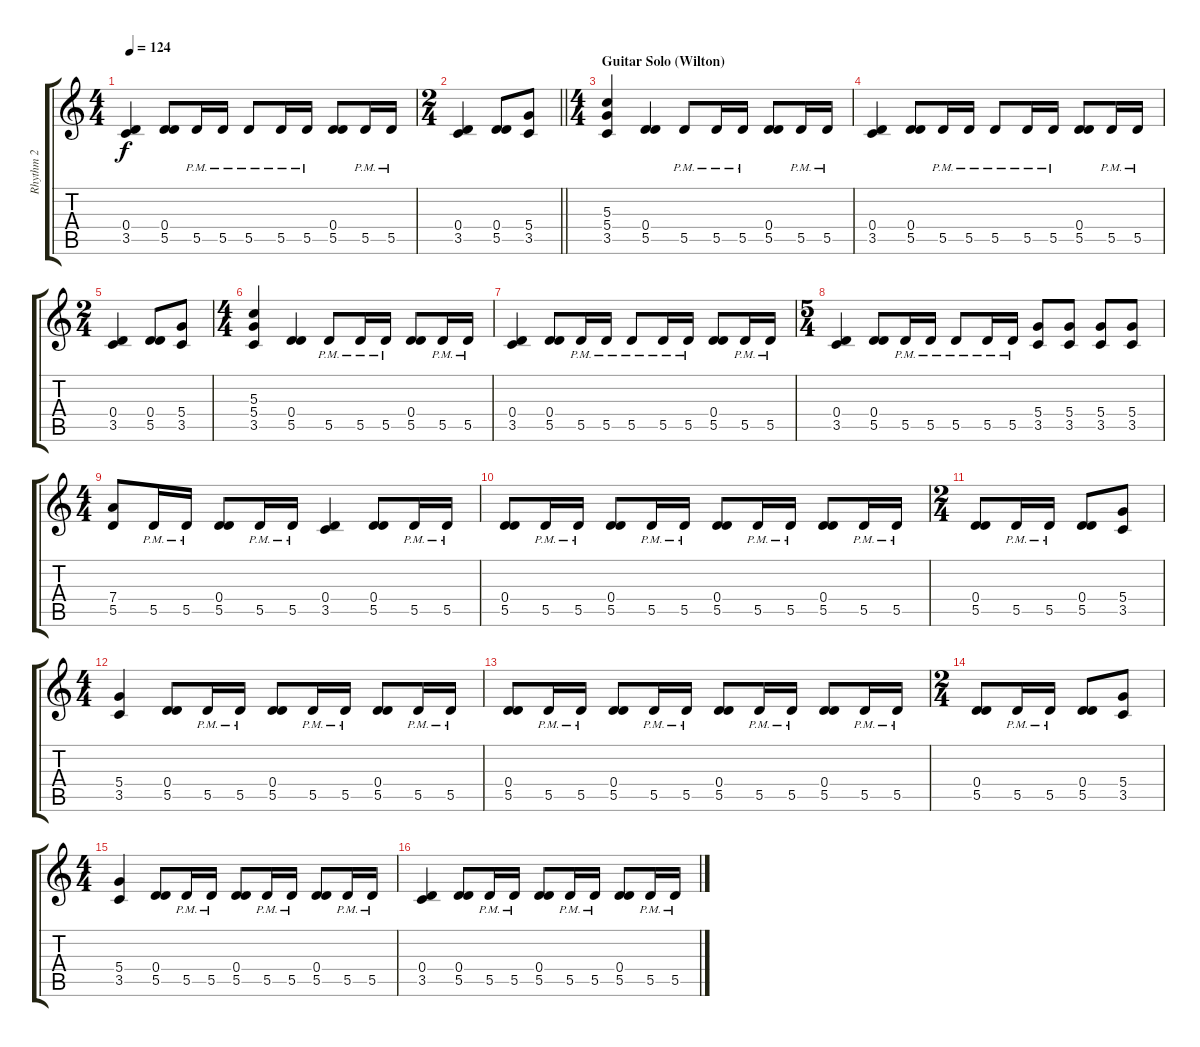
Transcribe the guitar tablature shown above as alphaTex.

\track ("Rhythm 2" "Rhythm 2") {instrument distortionguitar}
\staff {score tabs}
\tuning (E4 B3 G3 D3 A2 E2) {hide}
\ts (4 4)
\tempo 124
\clef g2
\ks c
(0.4 3.5).4{dy f} (0.4 5.5).8 5.5{pm}.16 5.5{pm}.16 5.5{pm}.8 5.5{pm}.16 5.5{pm}.16 (0.4 5.5).8 5.5{pm}.16 5.5{pm}.16 |
\ts (2 4)
\barLineRight lightlight
(0.4 3.5).4 (0.4 5.5).8 (5.4 3.5).8 |
\ts (4 4)
\section ("" "Guitar Solo (Wilton)")
(5.3 5.4 3.5).4 (0.4 5.5).4 5.5{pm}.8 5.5{pm}.16 5.5{pm}.16 (0.4 5.5).8 5.5{pm}.16 5.5{pm}.16 |
(0.4 3.5).4 (0.4 5.5).8 5.5{pm}.16 5.5{pm}.16 5.5{pm}.8 5.5{pm}.16 5.5{pm}.16 (0.4 5.5).8 5.5{pm}.16 5.5{pm}.16 |
\ts (2 4)
(0.4 3.5).4 (0.4 5.5).8 (5.4 3.5).8 |
\ts (4 4)
(5.3 5.4 3.5).4 (0.4 5.5).4 5.5{pm}.8 5.5{pm}.16 5.5{pm}.16 (0.4 5.5).8 5.5{pm}.16 5.5{pm}.16 |
(0.4 3.5).4 (0.4 5.5).8 5.5{pm}.16 5.5{pm}.16 5.5{pm}.8 5.5{pm}.16 5.5{pm}.16 (0.4 5.5).8 5.5{pm}.16 5.5{pm}.16 |
\ts (5 4)
(0.4 3.5).4 (0.4 5.5).8 5.5{pm}.16 5.5{pm}.16 5.5{pm}.8 5.5{pm}.16 5.5{pm}.16 (5.4 3.5).8 (5.4 3.5).8 (5.4 3.5).8 (5.4 3.5).8 |
\ts (4 4)
(7.4 5.5).8 5.5{pm}.16 5.5{pm}.16 (0.4 5.5).8 5.5{pm}.16 5.5{pm}.16 (0.4 3.5).4 (0.4 5.5).8 5.5{pm}.16 5.5{pm}.16 |
(0.4 5.5).8 5.5{pm}.16 5.5{pm}.16 (0.4 5.5).8 5.5{pm}.16 5.5{pm}.16 (0.4 5.5).8 5.5{pm}.16 5.5{pm}.16 (0.4 5.5).8 5.5{pm}.16 5.5{pm}.16 |
\ts (2 4)
(0.4 5.5).8 5.5{pm}.16 5.5{pm}.16 (0.4 5.5).8 (5.4 3.5).8 |
\ts (4 4)
(5.4 3.5).4 (0.4 5.5).8 5.5{pm}.16 5.5{pm}.16 (0.4 5.5).8 5.5{pm}.16 5.5{pm}.16 (0.4 5.5).8 5.5{pm}.16 5.5{pm}.16 |
(0.4 5.5).8 5.5{pm}.16 5.5{pm}.16 (0.4 5.5).8 5.5{pm}.16 5.5{pm}.16 (0.4 5.5).8 5.5{pm}.16 5.5{pm}.16 (0.4 5.5).8 5.5{pm}.16 5.5{pm}.16 |
\ts (2 4)
(0.4 5.5).8 5.5{pm}.16 5.5{pm}.16 (0.4 5.5).8 (5.4 3.5).8 |
\ts (4 4)
(5.4 3.5).4 (0.4 5.5).8 5.5{pm}.16 5.5{pm}.16 (0.4 5.5).8 5.5{pm}.16 5.5{pm}.16 (0.4 5.5).8 5.5{pm}.16 5.5{pm}.16 |
(0.4 3.5).4 (0.4 5.5).8 5.5{pm}.16 5.5{pm}.16 (0.4 5.5).8 5.5{pm}.16 5.5{pm}.16 (0.4 5.5).8 5.5{pm}.16 5.5{pm}.16
